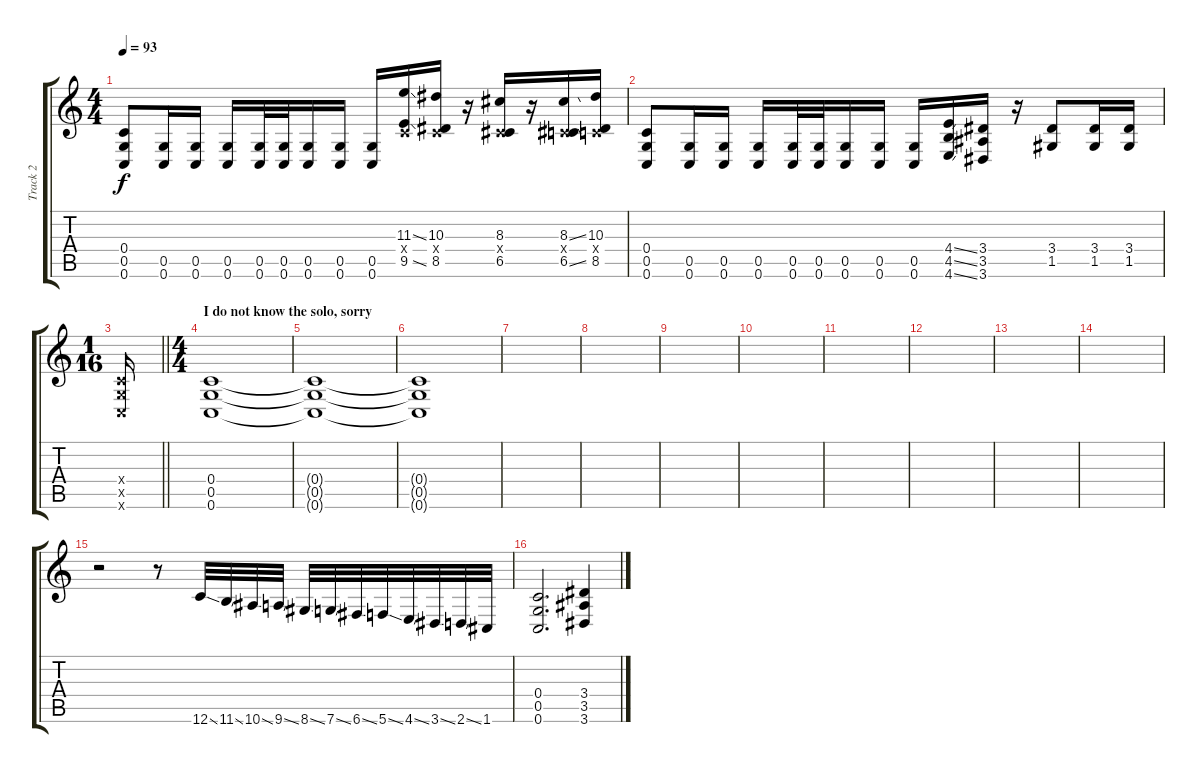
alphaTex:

\track ("Track 2" "Track 2") {instrument distortionguitar}
\staff {score tabs}
\tuning (D4 A3 F3 C3 G2 C2) {hide}
\ts (4 4)
\tempo 93
\clef g2
\ks c
(0.4 0.5 0.6).8{dy f} (0.5 0.6).16 (0.5 0.6).16 (0.5 0.6).16 (0.5 0.6).32 (0.5 0.6).32 (0.5 0.6).16 (0.5 0.6).16 (0.5 0.6).16 (11.3{ss} 0.4{x} 9.5{ss}).16 (10.3 0.4{x} 8.5).16 r.16 (8.3 0.4{x} 6.5).16 r.16 (8.3{ss} 0.4{x} 6.5{ss}).16 (10.3 0.4{x} 8.5).16 |
(0.4 0.5 0.6).8 (0.5 0.6).16 (0.5 0.6).16 (0.5 0.6).16 (0.5 0.6).32 (0.5 0.6).32 (0.5 0.6).16 (0.5 0.6).16 (0.5 0.6).16 (4.4{ss} 4.5{ss} 4.6{ss}).16 (3.4 3.5 3.6).16 r.16 (3.4 1.5).8 (3.4 1.5).16 (3.4 1.5).16 |
\ts (1 16)
\barLineRight lightlight
(0.4{x} 0.5{x} 0.6{x}).16 |
\ts (4 4)
\section ("" "I do not know the solo, sorry")
(0.4 0.5 0.6).1{volume 0} |
(0.4{t} 0.5{t} 0.6{t}).1 |
(0.4{t} 0.5{t} 0.6{t}).1 |
|
|
|
|
|
|
|
|
r.2 r.8 12.6{ss}.32{volume 14} 11.6{ss}.32 10.6{ss}.32 9.6{ss}.32 8.6{ss}.32 7.6{ss}.32 6.6{ss}.32 5.6{ss}.32 4.6{ss}.32 3.6{ss}.32 2.6{ss}.32 1.6.32 |
(0.4 0.5 0.6).2{d} (3.4 3.5 3.6).4
